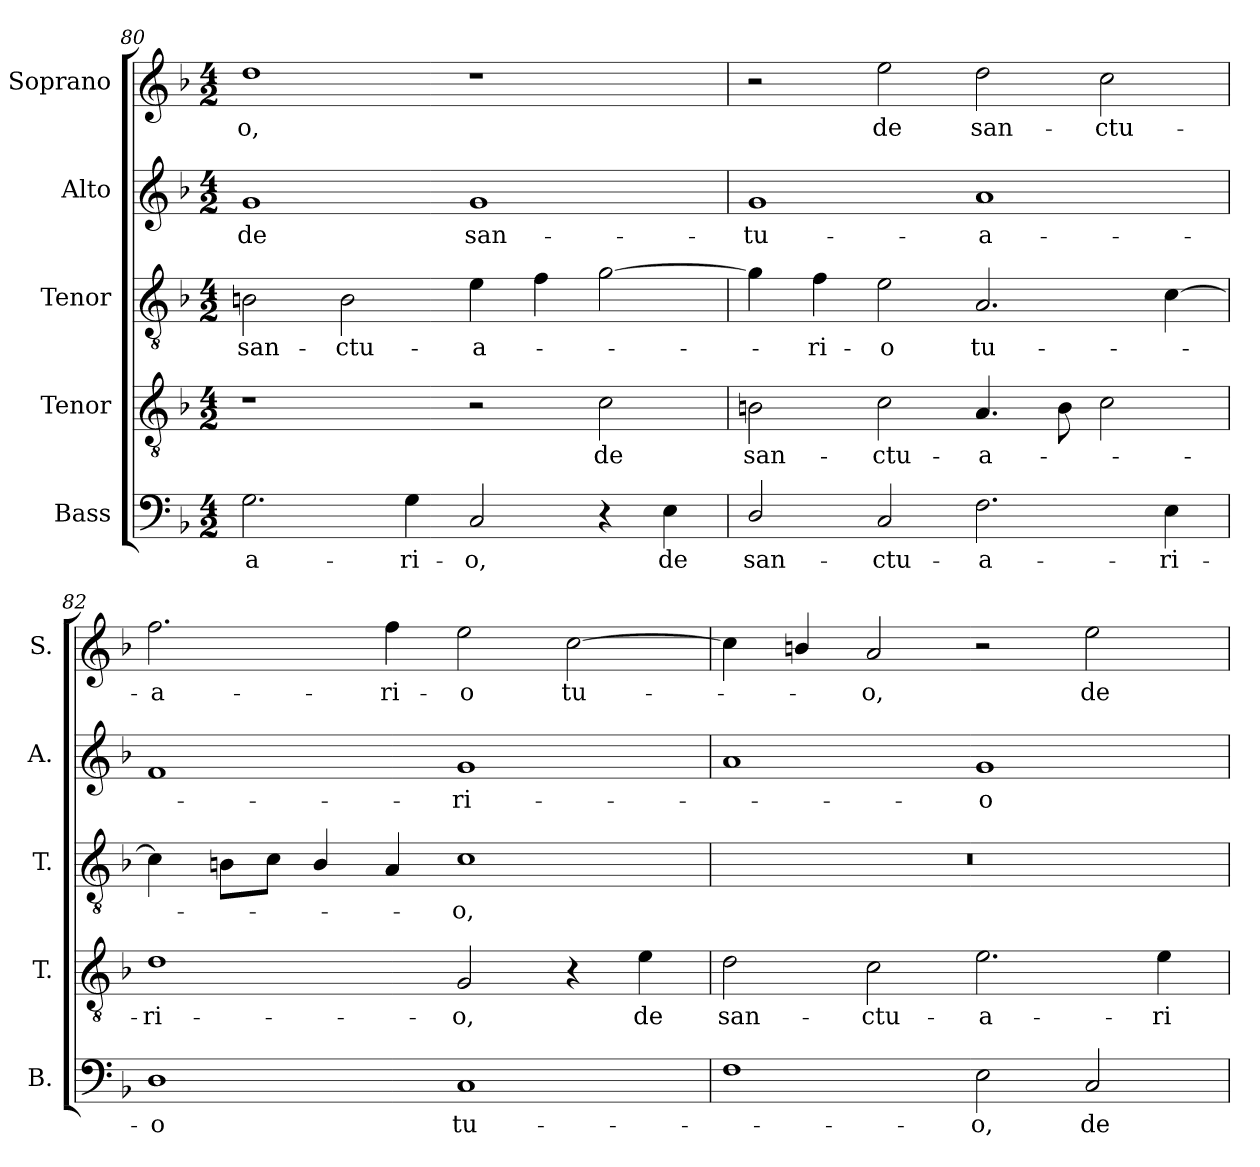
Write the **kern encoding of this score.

**kern	**text	**kern	**text	**kern	**text	**kern	**text	**kern	**text
*part5	*part5	*part4	*part4	*part3	*part3	*part2	*part2	*part1	*part1
*staff5	*staff5	*staff4	*staff4	*staff3	*staff3	*staff2	*staff2	*staff1	*staff1
*I"Bass	*	*I"Tenor	*	*I"Tenor	*	*I"Alto	*	*I"Soprano	*
*I'B.	*	*I'T.	*	*I'T.	*	*I'A.	*	*I'S.	*
*clefF4	*	*clefGv2	*	*clefGv2	*	*clefG2	*	*clefG2	*
*	*	*ITrd7c12	*	*ITrd7c12	*	*	*	*	*
*k[b-]	*	*k[b-]	*	*k[b-]	*	*k[b-]	*	*k[b-]	*
*F:	*	*F:	*	*F:	*	*F:	*	*F:	*
*M4/2	*	*M4/2	*	*M4/2	*	*M4/2	*	*M4/2	*
=80	=80	=80	=80	=80	=80	=80	=80	=80	=80
!	!LO:LY:b:color=#000000	!	!	!	!	!	!	!	!
!	!	!	!	!	!LO:LY:b:color=#000000	!	!	!	!
!	!	!	!	!	!	!	!LO:LY:b:color=#000000	!	!
!	!	!	!	!	!	!	!	!	!LO:LY:b:color=#000000
2.Gi\	-a-	1r	.	2BBni\	san-	1gi	de	1ddi	-o,
!	!	!	!	!	!LO:LY:b:color=#000000	!	!	!	!
.	.	.	.	2BBi\	-ctu-	.	.	.	.
!	!LO:LY:b:color=#000000	!	!	!	!	!	!	!	!
4Gi\	-ri-	.	.	.	.	.	.	.	.
!	!LO:LY:b:color=#000000	!	!	!	!	!	!	!	!
!	!	!	!	!	!LO:LY:b:color=#000000	!	!	!	!
!	!	!	!	!	!	!	!LO:LY:b:color=#000000	!	!
2Ci/	-o,	2r	.	4Ei\	-a-	1gi	san-	1r	.
.	.	.	.	4Fi\	.	.	.	.	.
!	!	!	!LO:LY:b:color=#000000	!	!	!	!	!	!
4r	.	2Ci\	de	[2Gi\	.	.	.	.	.
!	!LO:LY:b:color=#000000	!	!	!	!	!	!	!	!
4Ei\	de	.	.	.	.	.	.	.	.
=81	=81	=81	=81	=81	=81	=81	=81	=81	=81
!	!LO:LY:b:color=#000000	!	!	!	!	!	!	!	!
!	!	!	!LO:LY:b:color=#000000	!	!	!	!	!	!
!	!	!	!	!	!	!	!LO:LY:b:color=#000000	!	!
2Di/	san-	2BBni\	san-	4Gi\]	.	1gi	-tu-	2r	.
!	!	!	!	!	!LO:LY:b:color=#000000	!	!	!	!
.	.	.	.	4Fi\	-ri-	.	.	.	.
!	!LO:LY:b:color=#000000	!	!	!	!	!	!	!	!
!	!	!	!LO:LY:b:color=#000000	!	!	!	!	!	!
!	!	!	!	!	!LO:LY:b:color=#000000	!	!	!	!
!	!	!	!	!	!	!	!	!	!LO:LY:b:color=#000000
2Ci/	-ctu-	2Ci\	-ctu-	2Ei\	-o	.	.	2eei\	de
!	!LO:LY:b:color=#000000	!	!	!	!	!	!	!	!
!	!	!	!LO:LY:b:color=#000000	!	!	!	!	!	!
!	!	!	!	!	!LO:LY:b:color=#000000	!	!	!	!
!	!	!	!	!	!	!	!LO:LY:b:color=#000000	!	!
!	!	!	!	!	!	!	!	!	!LO:LY:b:color=#000000
2.Fi\	-a-	4.AAi/	-a-	2.AAi/	tu-	1ai	-a-	2ddi\	san-
.	.	8BBi\	.	.	.	.	.	.	.
!	!	!	!	!	!	!	!	!	!LO:LY:b:color=#000000
.	.	2Ci\	.	.	.	.	.	2cci\	-ctu-
!	!LO:LY:b:color=#000000	!	!	!	!	!	!	!	!
4Ei\	-ri-	.	.	[4Ci\	.	.	.	.	.
=82	=82	=82	=82	=82	=82	=82	=82	=82	=82
!	!LO:LY:b:color=#000000	!	!	!	!	!	!	!	!
!	!	!	!LO:LY:b:color=#000000	!	!	!	!	!	!
!	!	!	!	!	!	!	!	!	!LO:LY:b:color=#000000
1Di	-o	1Di	-ri-	4Ci\]	.	1fi	.	2.ffi\	-a-
.	.	.	.	8BBni\L	.	.	.	.	.
.	.	.	.	8Ci\J	.	.	.	.	.
.	.	.	.	4BBi/	.	.	.	.	.
!	!	!	!	!	!	!	!	!	!LO:LY:b:color=#000000
.	.	.	.	4AAi/	.	.	.	4ffi\	-ri-
!	!LO:LY:b:color=#000000	!	!	!	!	!	!	!	!
!	!	!	!LO:LY:b:color=#000000	!	!	!	!	!	!
!	!	!	!	!	!LO:LY:b:color=#000000	!	!	!	!
!	!	!	!	!	!	!	!LO:LY:b:color=#000000	!	!
!	!	!	!	!	!	!	!	!	!LO:LY:b:color=#000000
1Ci	tu-	2GGi/	-o,	1Ci	-o,	1gi	-ri-	2eei\	-o
!	!	!	!	!	!	!	!	!	!LO:LY:b:color=#000000
.	.	4r	.	.	.	.	.	[2cci\	tu-
!	!	!	!LO:LY:b:color=#000000	!	!	!	!	!	!
.	.	4Ei\	de	.	.	.	.	.	.
!!LO:LB:g=z
=83	=83	=83	=83	=83	=83	=83	=83	=83	=83
!	!	!	!LO:LY:b:color=#000000	!LO:N:vis=1	!	!	!	!	!
1Fi	.	2Di\	san-	0r	.	1ai	.	4cci\]	.
.	.	.	.	.	.	.	.	4bni/	.
!	!	!	!LO:LY:b:color=#000000	!	!	!	!	!	!
!	!	!	!	!	!	!	!	!	!LO:LY:b:color=#000000
.	.	2Ci\	-ctu-	.	.	.	.	2ai/	-o,
!	!LO:LY:b:color=#000000	!	!	!	!	!	!	!	!
!	!	!	!LO:LY:b:color=#000000	!	!	!	!	!	!
!	!	!	!	!	!	!	!LO:LY:b:color=#000000	!	!
2Ei\	-o,	2.Ei\	-a-	.	.	1gi	-o	2r	.
!	!LO:LY:b:color=#000000	!	!	!	!	!	!	!	!
!	!	!	!	!	!	!	!	!	!LO:LY:b:color=#000000
2Ci/	de	.	.	.	.	.	.	2eei\	de
!	!	!	!LO:LY:b:color=#000000	!	!	!	!	!	!
.	.	4Ei\	-ri-	.	.	.	.	.	.
=	=	=	=	=	=	=	=	=	=
*-	*-	*-	*-	*-	*-	*-	*-	*-	*-
